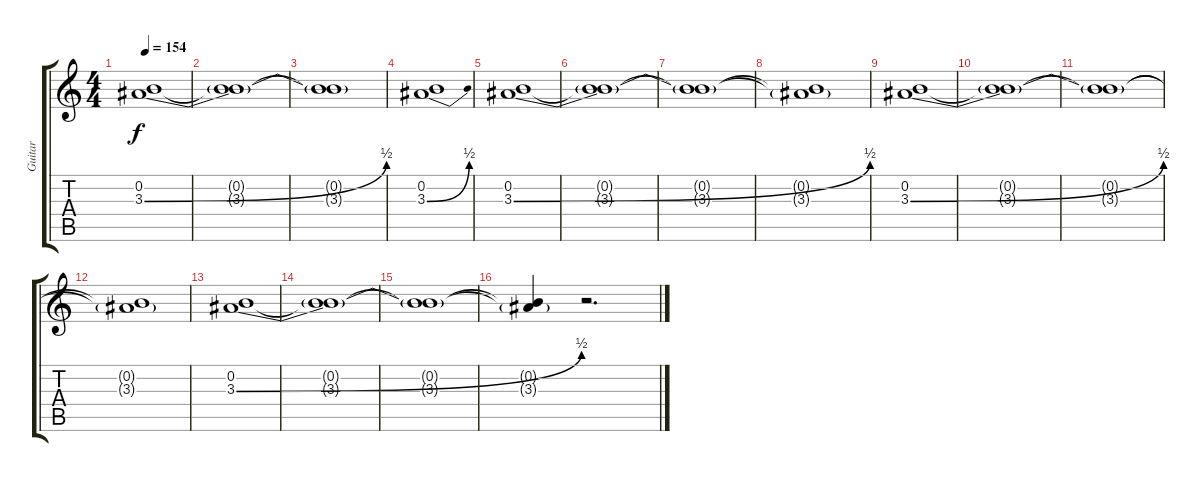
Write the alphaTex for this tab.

\track ("Guitar" "Guitar") {instrument distortionguitar}
\staff {score tabs}
\tuning (E4 B3 G3 D3 A2 E2) {hide}
\ts (4 4)
\tempo 154
\clef g2
\ks c
(0.2 3.3{be (bend 0 0 60 2)}).1{dy f balance 8} |
(0.2{t} 3.3{t}).1 |
(0.2{t} 3.3{t}).1 |
(0.2 3.3{be (bend 0 0 60 2)}).1 |
(0.2 3.3{be (bend 0 0 60 2)}).1 |
(0.2{t} 3.3{t}).1 |
(0.2{t} 3.3{t}).1 |
(0.2{t} 3.3{t}).1 |
(0.2 3.3{be (bend 0 0 60 2)}).1 |
(0.2{t} 3.3{t}).1 |
(0.2{t} 3.3{t}).1 |
(0.2{t} 3.3{t}).1 |
(0.2 3.3{be (bend 0 0 60 2)}).1 |
(0.2{t} 3.3{t}).1 |
(0.2{t} 3.3{t}).1 |
(0.2{t} 3.3{t}).4 r.2{d}
